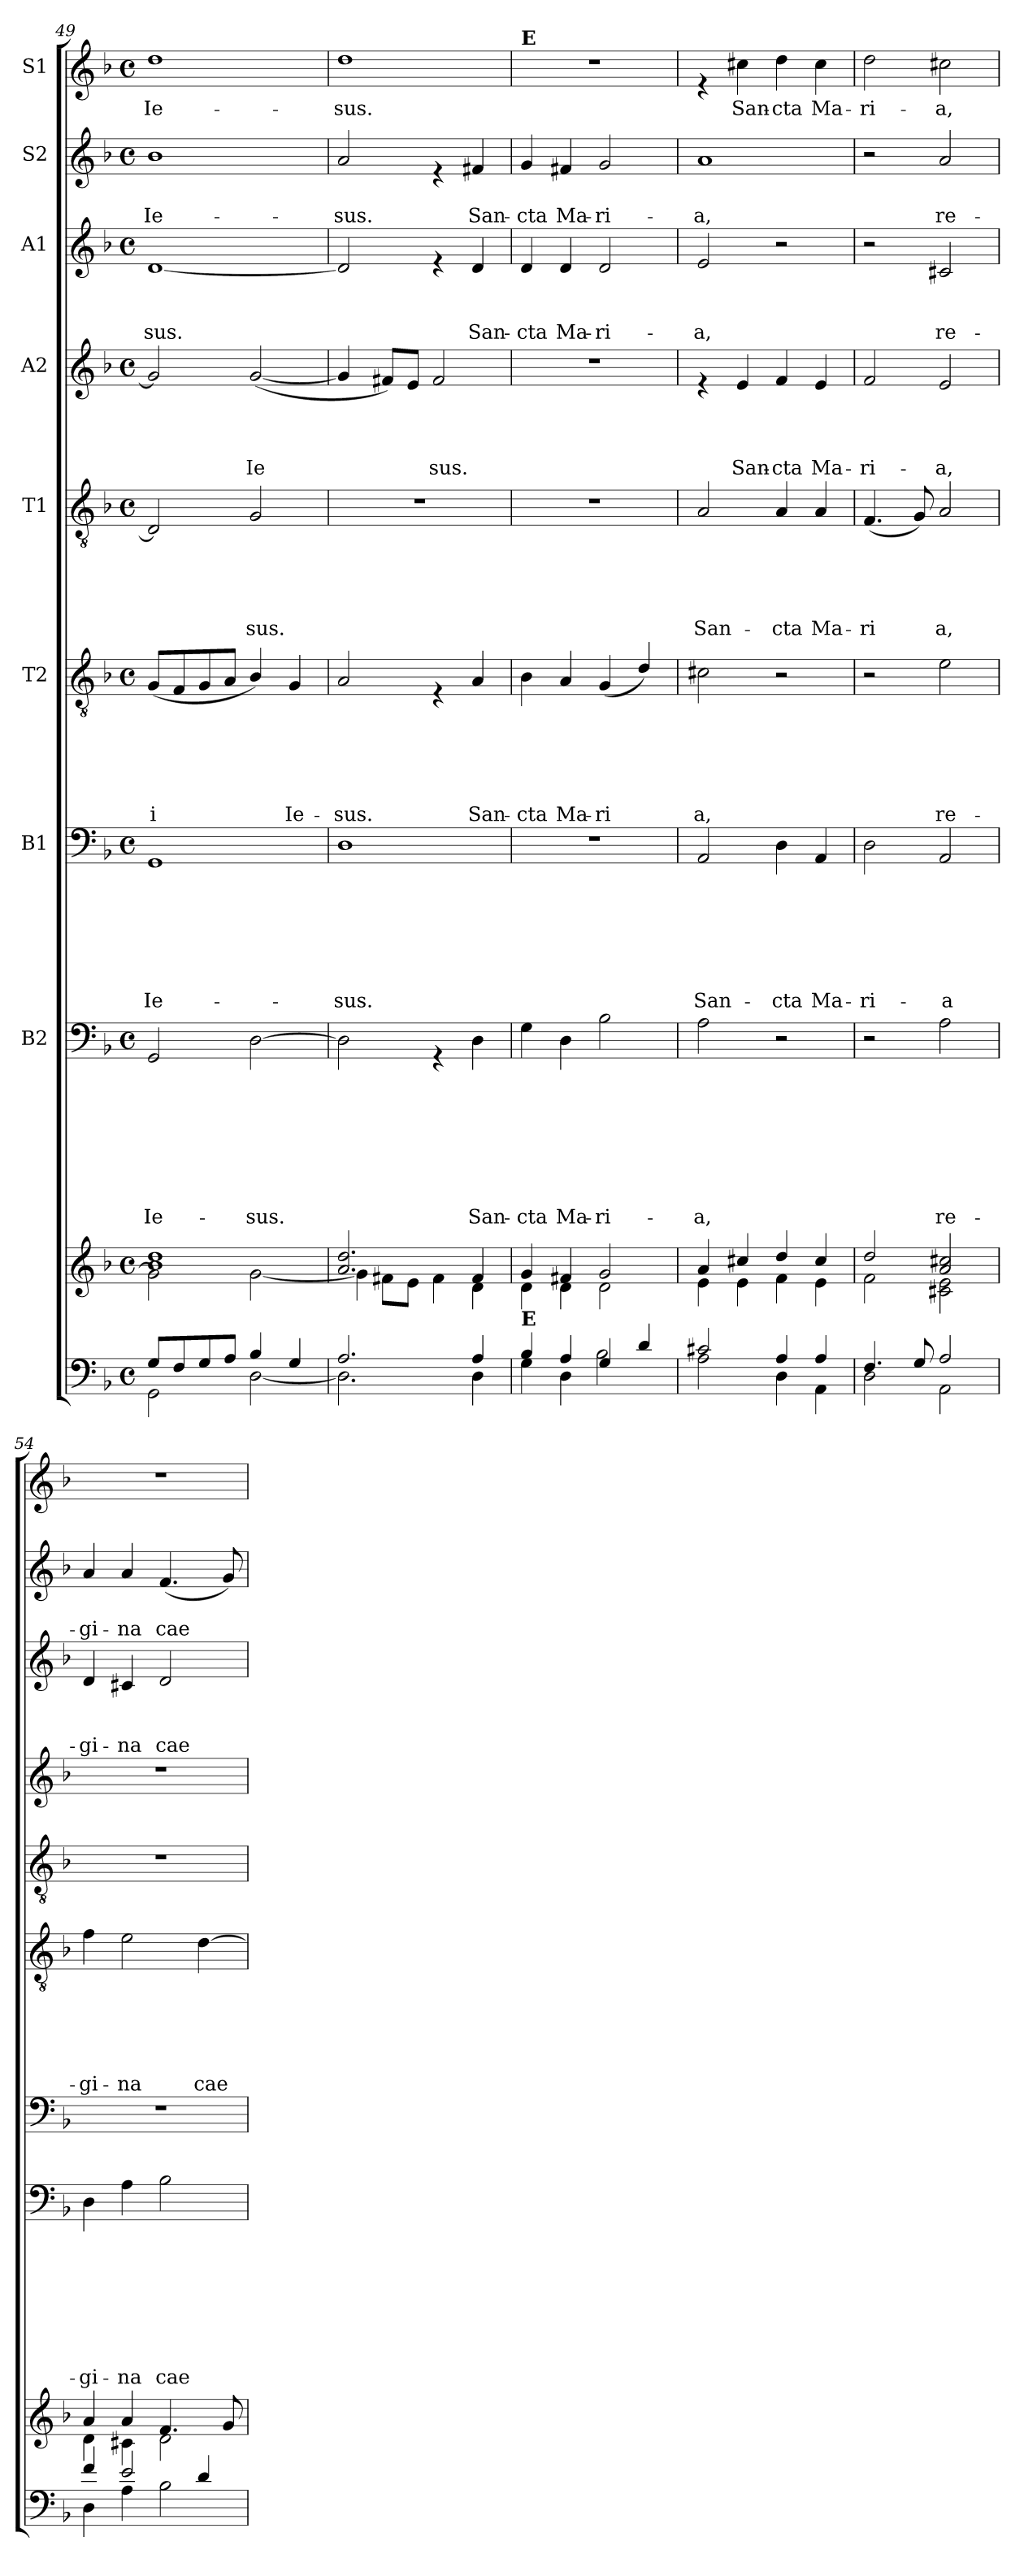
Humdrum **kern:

**kern	**kern	**kern	**text	**text	**text	**text	**text	**text	**text	**text	**kern	**text	**text	**text	**text	**text	**text	**text	**kern	**text	**text	**text	**text	**text	**text	**kern	**text	**text	**text	**text	**text	**kern	**text	**text	**text	**text	**kern	**text	**text	**text	**kern	**text	**text	**kern	**text
*part10	*part9	*part8	*part8	*part8	*part8	*part8	*part8	*part8	*part8	*part8	*part7	*part7	*part7	*part7	*part7	*part7	*part7	*part7	*part6	*part6	*part6	*part6	*part6	*part6	*part6	*part5	*part5	*part5	*part5	*part5	*part5	*part4	*part4	*part4	*part4	*part4	*part3	*part3	*part3	*part3	*part2	*part2	*part2	*part1	*part1
*staff10	*staff9	*staff8	*staff8	*staff8	*staff8	*staff8	*staff8	*staff8	*staff8	*staff8	*staff7	*staff7	*staff7	*staff7	*staff7	*staff7	*staff7	*staff7	*staff6	*staff6	*staff6	*staff6	*staff6	*staff6	*staff6	*staff5	*staff5	*staff5	*staff5	*staff5	*staff5	*staff4	*staff4	*staff4	*staff4	*staff4	*staff3	*staff3	*staff3	*staff3	*staff2	*staff2	*staff2	*staff1	*staff1
*	*	*I"B2	*	*	*	*	*	*	*	*	*I"B1	*	*	*	*	*	*	*	*I"T2	*	*	*	*	*	*	*I"T1	*	*	*	*	*	*I"A2	*	*	*	*	*I"A1	*	*	*	*I"S2	*	*	*I"S1	*
!!LO:PB:g=z
*clefF4	*clefG2	*clefF4	*	*	*	*	*	*	*	*	*clefF4	*	*	*	*	*	*	*	*clefGv2	*	*	*	*	*	*	*clefGv2	*	*	*	*	*	*clefG2	*	*	*	*	*clefG2	*	*	*	*clefG2	*	*	*clefG2	*
*k[b-]	*k[b-]	*k[b-]	*	*	*	*	*	*	*	*	*k[b-]	*	*	*	*	*	*	*	*k[b-]	*	*	*	*	*	*	*k[b-]	*	*	*	*	*	*k[b-]	*	*	*	*	*k[b-]	*	*	*	*k[b-]	*	*	*k[b-]	*
*F:	*F:	*F:	*	*	*	*	*	*	*	*	*F:	*	*	*	*	*	*	*	*F:	*	*	*	*	*	*	*F:	*	*	*	*	*	*F:	*	*	*	*	*F:	*	*	*	*F:	*	*	*F:	*
*M4/4	*M4/4	*M4/4	*	*	*	*	*	*	*	*	*M4/4	*	*	*	*	*	*	*	*M4/4	*	*	*	*	*	*	*M4/4	*	*	*	*	*	*M4/4	*	*	*	*	*M4/4	*	*	*	*M4/4	*	*	*M4/4	*
*met(c)	*met(c)	*met(c)	*	*	*	*	*	*	*	*	*met(c)	*	*	*	*	*	*	*	*met(c)	*	*	*	*	*	*	*met(c)	*	*	*	*	*	*met(c)	*	*	*	*	*met(c)	*	*	*	*met(c)	*	*	*met(c)	*
=49	=49	=49	=49	=49	=49	=49	=49	=49	=49	=49	=49	=49	=49	=49	=49	=49	=49	=49	=49	=49	=49	=49	=49	=49	=49	=49	=49	=49	=49	=49	=49	=49	=49	=49	=49	=49	=49	=49	=49	=49	=49	=49	=49	=49	=49
*^	*^	*	*	*	*	*	*	*	*	*	*	*	*	*	*	*	*	*	*	*	*	*	*	*	*	*	*	*	*	*	*	*	*	*	*	*	*	*	*	*	*	*	*	*	*
!	!	!	!	!	!	!	!	!	!	!	!	!LO:LY:b	!	!	!	!	!	!	!	!LO:LY:b	!	!	!	!	!	!	!LO:LY:b	!	!	!	!	!	!	!	!	!	!	!	!	!	!	!LO:LY:b	!	!	!LO:LY:b	!	!LO:LY:b
8G/L	2GG\	1b- 1dd	2g\]	2GG/	.	.	.	.	.	.	.	Ie-	1GG	.	.	.	.	.	.	Ie-	(<8G/L	.	.	.	.	.	-i	2D/]	.	.	.	.	.	2g/]	.	.	.	.	[<1d	.	.	-sus.	1b-	.	Ie-	1dd	Ie-
8F/	.	.	.	.	.	.	.	.	.	.	.	.	.	.	.	.	.	.	.	.	8F/	.	.	.	.	.	.	.	.	.	.	.	.	.	.	.	.	.	.	.	.	.	.	.	.	.	.
8G/	.	.	.	.	.	.	.	.	.	.	.	.	.	.	.	.	.	.	.	.	8G/	.	.	.	.	.	.	.	.	.	.	.	.	.	.	.	.	.	.	.	.	.	.	.	.	.	.
8A/J	.	.	.	.	.	.	.	.	.	.	.	.	.	.	.	.	.	.	.	.	8A/J	.	.	.	.	.	.	.	.	.	.	.	.	.	.	.	.	.	.	.	.	.	.	.	.	.	.
!	!	!	!	!	!	!	!	!	!	!	!	!LO:LY:b	!	!	!	!	!	!	!	!	!	!	!	!	!	!	!	!	!	!	!	!	!LO:LY:b	!	!	!	!	!LO:LY:b	!	!	!	!	!	!	!	!	!
4B-/	[>2D\	.	[>2g\	[>2D\	.	.	.	.	.	.	.	-sus.	.	.	.	.	.	.	.	.	4B-/)	.	.	.	.	.	.	2G/	.	.	.	.	-sus.	(<[<2g/	.	.	.	Ie	.	.	.	.	.	.	.	.	.
!	!	!	!	!	!	!	!	!	!	!	!	!	!	!	!	!	!	!	!	!	!	!	!	!	!	!	!LO:LY:b	!	!	!	!	!	!	!	!	!	!	!	!	!	!	!	!	!	!	!	!
4G/	.	.	.	.	.	.	.	.	.	.	.	.	.	.	.	.	.	.	.	.	4G/	.	.	.	.	.	Ie-	.	.	.	.	.	.	.	.	.	.	.	.	.	.	.	.	.	.	.	.
=50	=50	=50	=50	=50	=50	=50	=50	=50	=50	=50	=50	=50	=50	=50	=50	=50	=50	=50	=50	=50	=50	=50	=50	=50	=50	=50	=50	=50	=50	=50	=50	=50	=50	=50	=50	=50	=50	=50	=50	=50	=50	=50	=50	=50	=50	=50	=50
!	!	!	!	!	!	!	!	!	!	!	!	!	!	!	!	!	!	!	!	!LO:LY:b	!	!	!	!	!	!	!LO:LY:b	!	!	!	!	!	!	!	!	!	!	!	!	!	!	!	!	!	!LO:LY:b	!	!LO:LY:b
2.A/	2.D\]	2.a/ 2.dd/	4g\]	2D\]	.	.	.	.	.	.	.	.	1D	.	.	.	.	.	.	-sus.	2A/	.	.	.	.	.	-sus.	1r	.	.	.	.	.	4g/]	.	.	.	.	2d/]	.	.	.	2a/	.	-sus.	1dd	-sus.
.	.	.	8f#i\L	.	.	.	.	.	.	.	.	.	.	.	.	.	.	.	.	.	.	.	.	.	.	.	.	.	.	.	.	.	.	8f#i/L)	.	.	.	.	.	.	.	.	.	.	.	.	.
.	.	.	8e\J	.	.	.	.	.	.	.	.	.	.	.	.	.	.	.	.	.	.	.	.	.	.	.	.	.	.	.	.	.	.	8e/J	.	.	.	.	.	.	.	.	.	.	.	.	.
!	!	!	!	!	!	!	!	!	!	!	!	!	!	!	!	!	!	!	!	!	!	!	!	!	!	!	!	!	!	!	!	!	!	!	!	!	!	!LO:LY:b	!	!	!	!	!	!	!	!	!
.	.	.	4f#\	4rGG	.	.	.	.	.	.	.	.	.	.	.	.	.	.	.	.	4rE	.	.	.	.	.	.	.	.	.	.	.	.	2f#/	.	.	.	sus.	4re	.	.	.	4re	.	.	.	.
!	!	!	!	!	!	!	!	!	!	!	!	!LO:LY:b	!	!	!	!	!	!	!	!	!	!	!	!	!	!	!LO:LY:b	!	!	!	!	!	!	!	!	!	!	!	!	!	!	!LO:LY:b	!	!	!LO:LY:b	!	!
4A/	4D\	4f#i/	4d\	4D\	.	.	.	.	.	.	.	San-	.	.	.	.	.	.	.	.	4A/	.	.	.	.	.	San-	.	.	.	.	.	.	.	.	.	.	.	4d/	.	.	San-	4f#i/	.	San-	.	.
=51	=51	=51	=51	=51	=51	=51	=51	=51	=51	=51	=51	=51	=51	=51	=51	=51	=51	=51	=51	=51	=51	=51	=51	=51	=51	=51	=51	=51	=51	=51	=51	=51	=51	=51	=51	=51	=51	=51	=51	=51	=51	=51	=51	=51	=51	=51	=51
!	!	!	!	!	!	!	!	!	!	!	!	!	!	!	!	!	!	!	!	!	!	!	!	!	!	!	!	!	!	!	!	!	!	!	!	!	!	!	!	!	!	!	!	!	!	!LO:TX:a:B:t=E	!
!	!	!LO:TX:b:B:t=E	!	!	!	!	!	!	!	!	!	!	!	!	!	!	!	!	!	!	!	!	!	!	!	!	!	!	!	!	!	!	!	!	!	!	!	!	!	!	!	!	!	!	!	!	!
!	!	!	!	!	!	!	!	!	!	!	!	!LO:LY:b	!	!	!	!	!	!	!	!	!	!	!	!	!	!	!LO:LY:b	!	!	!	!	!	!	!	!	!	!	!	!	!	!	!LO:LY:b	!	!	!LO:LY:b	!	!
4B-/	4G\	4g/	4d\	4G\	.	.	.	.	.	.	.	-cta	1r	.	.	.	.	.	.	.	4B-\	.	.	.	.	.	-cta	1r	.	.	.	.	.	1r	.	.	.	.	4d/	.	.	-cta	4g/	.	-cta	1r	.
!	!	!	!	!	!	!	!	!	!	!	!	!LO:LY:b	!	!	!	!	!	!	!	!	!	!	!	!	!	!	!LO:LY:b	!	!	!	!	!	!	!	!	!	!	!	!	!	!	!LO:LY:b	!	!	!LO:LY:b	!	!
4A/	4D\	4f#i/	4d\	4D\	.	.	.	.	.	.	.	Ma-	.	.	.	.	.	.	.	.	4A/	.	.	.	.	.	Ma-	.	.	.	.	.	.	.	.	.	.	.	4d/	.	.	Ma-	4f#i/	.	Ma-	.	.
!	!	!	!	!	!	!	!	!	!	!	!	!LO:LY:b	!	!	!	!	!	!	!	!	!	!	!	!	!	!	!LO:LY:b	!	!	!	!	!	!	!	!	!	!	!	!	!	!	!LO:LY:b	!	!	!LO:LY:b	!	!
4G/	2B-\	2g/	2d\	2B-\	.	.	.	.	.	.	.	-ri-	.	.	.	.	.	.	.	.	(<4G/	.	.	.	.	.	-ri	.	.	.	.	.	.	.	.	.	.	.	2d/	.	.	-ri-	2g/	.	-ri-	.	.
4d/	.	.	.	.	.	.	.	.	.	.	.	.	.	.	.	.	.	.	.	.	4d/)	.	.	.	.	.	.	.	.	.	.	.	.	.	.	.	.	.	.	.	.	.	.	.	.	.	.
=52	=52	=52	=52	=52	=52	=52	=52	=52	=52	=52	=52	=52	=52	=52	=52	=52	=52	=52	=52	=52	=52	=52	=52	=52	=52	=52	=52	=52	=52	=52	=52	=52	=52	=52	=52	=52	=52	=52	=52	=52	=52	=52	=52	=52	=52	=52	=52
!	!	!	!	!	!	!	!	!	!	!	!	!LO:LY:b	!	!	!	!	!	!	!	!LO:LY:b	!	!	!	!	!	!	!LO:LY:b	!	!	!	!	!	!LO:LY:b	!	!	!	!	!	!	!	!	!LO:LY:b	!	!	!LO:LY:b	!	!
2c#X/	2A\	4a/	4e\	2A\	.	.	.	.	.	.	.	-a,	2AA/	.	.	.	.	.	.	San-	2c#X\	.	.	.	.	.	a,	2A/	.	.	.	.	San-	4re	.	.	.	.	2e/	.	.	-a,	1a	.	-a,	4re	.
!	!	!	!	!	!	!	!	!	!	!	!	!	!	!	!	!	!	!	!	!	!	!	!	!	!	!	!	!	!	!	!	!	!	!	!	!	!	!LO:LY:b	!	!	!	!	!	!	!	!	!LO:LY:b
.	.	4cc#X/	4e\	.	.	.	.	.	.	.	.	.	.	.	.	.	.	.	.	.	.	.	.	.	.	.	.	.	.	.	.	.	.	4e/	.	.	.	San-	.	.	.	.	.	.	.	4cc#X\	San-
!	!	!	!	!	!	!	!	!	!	!	!	!	!	!	!	!	!	!	!	!LO:LY:b	!	!	!	!	!	!	!	!	!	!	!	!	!LO:LY:b	!	!	!	!	!LO:LY:b	!	!	!	!	!	!	!	!	!LO:LY:b
4A/	4D\	4dd/	4f\	2r	.	.	.	.	.	.	.	.	4D\	.	.	.	.	.	.	-cta	2r	.	.	.	.	.	.	4A/	.	.	.	.	-cta	4f/	.	.	.	-cta	2r	.	.	.	.	.	.	4dd\	-cta
!	!	!	!	!	!	!	!	!	!	!	!	!	!	!	!	!	!	!	!	!LO:LY:b	!	!	!	!	!	!	!	!	!	!	!	!	!LO:LY:b	!	!	!	!	!LO:LY:b	!	!	!	!	!	!	!	!	!LO:LY:b
4A/	4AA\	4cc#/	4e\	.	.	.	.	.	.	.	.	.	4AA/	.	.	.	.	.	.	Ma-	.	.	.	.	.	.	.	4A/	.	.	.	.	Ma-	4e/	.	.	.	Ma-	.	.	.	.	.	.	.	4cc#\	Ma-
!!LO:PB:g=z
=53	=53	=53	=53	=53	=53	=53	=53	=53	=53	=53	=53	=53	=53	=53	=53	=53	=53	=53	=53	=53	=53	=53	=53	=53	=53	=53	=53	=53	=53	=53	=53	=53	=53	=53	=53	=53	=53	=53	=53	=53	=53	=53	=53	=53	=53	=53	=53
!	!	!	!	!	!	!	!	!	!	!	!	!	!	!	!	!	!	!	!	!LO:LY:b	!	!	!	!	!	!	!	!	!	!	!	!	!LO:LY:b	!	!	!	!	!LO:LY:b	!	!	!	!	!	!	!	!	!LO:LY:b
4.F/	2D\	2dd/	2f\	2r	.	.	.	.	.	.	.	.	2D\	.	.	.	.	.	.	-ri-	2r	.	.	.	.	.	.	(<4.F/	.	.	.	.	-ri	2f/	.	.	.	-ri-	2r	.	.	.	2r	.	.	2dd\	-ri-
8G/	.	.	.	.	.	.	.	.	.	.	.	.	.	.	.	.	.	.	.	.	.	.	.	.	.	.	.	8G/)	.	.	.	.	.	.	.	.	.	.	.	.	.	.	.	.	.	.	.
!	!	!	!	!	!	!	!	!	!	!	!	!LO:LY:b	!	!	!	!	!	!	!	!LO:LY:b	!	!	!	!	!	!	!LO:LY:b	!	!	!	!	!	!LO:LY:b	!	!	!	!	!LO:LY:b	!	!	!	!LO:LY:b	!	!	!LO:LY:b	!	!LO:LY:b
2A/	2AA\	2a/ 2cc#i/	2c#i\ 2e\	2A\	.	.	.	.	.	.	.	re-	2AA/	.	.	.	.	.	.	-a	2e\	.	.	.	.	.	re-	2A/	.	.	.	.	a,	2e/	.	.	.	-a,	2c#i/	.	.	re-	2a/	.	re-	2cc#X\	-a,
=54	=54	=54	=54	=54	=54	=54	=54	=54	=54	=54	=54	=54	=54	=54	=54	=54	=54	=54	=54	=54	=54	=54	=54	=54	=54	=54	=54	=54	=54	=54	=54	=54	=54	=54	=54	=54	=54	=54	=54	=54	=54	=54	=54	=54	=54	=54	=54
!	!	!	!	!	!	!	!	!	!	!	!	!LO:LY:b	!	!	!	!	!	!	!	!	!	!	!	!	!	!	!LO:LY:b	!	!	!	!	!	!	!	!	!	!	!	!	!	!	!LO:LY:b	!	!	!LO:LY:b	!	!
4f/	4D\	4a/	4d\	4D\	.	.	.	.	.	.	.	-gi-	1r	.	.	.	.	.	.	.	4f\	.	.	.	.	.	-gi-	1r	.	.	.	.	.	1r	.	.	.	.	4d/	.	.	-gi-	4a/	.	-gi-	1r	.
!	!	!	!	!	!	!	!	!	!	!	!	!LO:LY:b	!	!	!	!	!	!	!	!	!	!	!	!	!	!	!LO:LY:b	!	!	!	!	!	!	!	!	!	!	!	!	!	!	!LO:LY:b	!	!	!LO:LY:b	!	!
2e/	4A\	4a/	4c#i\	4A\	.	.	.	.	.	.	.	-na	.	.	.	.	.	.	.	.	2e\	.	.	.	.	.	-na	.	.	.	.	.	.	.	.	.	.	.	4c#i/	.	.	-na	4a/	.	-na	.	.
!	!	!	!	!	!	!	!	!	!	!	!	!LO:LY:b	!	!	!	!	!	!	!	!	!	!	!	!	!	!	!	!	!	!	!	!	!	!	!	!	!	!	!	!	!	!LO:LY:b	!	!	!LO:LY:b	!	!
.	2B-\	4.f/	2d\	2B-\	.	.	.	.	.	.	.	cae-	.	.	.	.	.	.	.	.	.	.	.	.	.	.	.	.	.	.	.	.	.	.	.	.	.	.	2d/	.	.	cae-	(<4.f/	.	cae	.	.
!	!	!	!	!	!	!	!	!	!	!	!	!	!	!	!	!	!	!	!	!	!	!	!	!	!	!	!LO:LY:b	!	!	!	!	!	!	!	!	!	!	!	!	!	!	!	!	!	!	!	!
4d/	.	.	.	.	.	.	.	.	.	.	.	.	.	.	.	.	.	.	.	.	[>4d\	.	.	.	.	.	cae	.	.	.	.	.	.	.	.	.	.	.	.	.	.	.	.	.	.	.	.
.	.	8g/	.	.	.	.	.	.	.	.	.	.	.	.	.	.	.	.	.	.	.	.	.	.	.	.	.	.	.	.	.	.	.	.	.	.	.	.	.	.	.	.	8g/)	.	.	.	.
*v	*v	*	*	*	*	*	*	*	*	*	*	*	*	*	*	*	*	*	*	*	*	*	*	*	*	*	*	*	*	*	*	*	*	*	*	*	*	*	*	*	*	*	*	*	*	*	*
*	*v	*v	*	*	*	*	*	*	*	*	*	*	*	*	*	*	*	*	*	*	*	*	*	*	*	*	*	*	*	*	*	*	*	*	*	*	*	*	*	*	*	*	*	*	*	*
=	=	=	=	=	=	=	=	=	=	=	=	=	=	=	=	=	=	=	=	=	=	=	=	=	=	=	=	=	=	=	=	=	=	=	=	=	=	=	=	=	=	=	=	=	=
*-	*-	*-	*-	*-	*-	*-	*-	*-	*-	*-	*-	*-	*-	*-	*-	*-	*-	*-	*-	*-	*-	*-	*-	*-	*-	*-	*-	*-	*-	*-	*-	*-	*-	*-	*-	*-	*-	*-	*-	*-	*-	*-	*-	*-	*-
